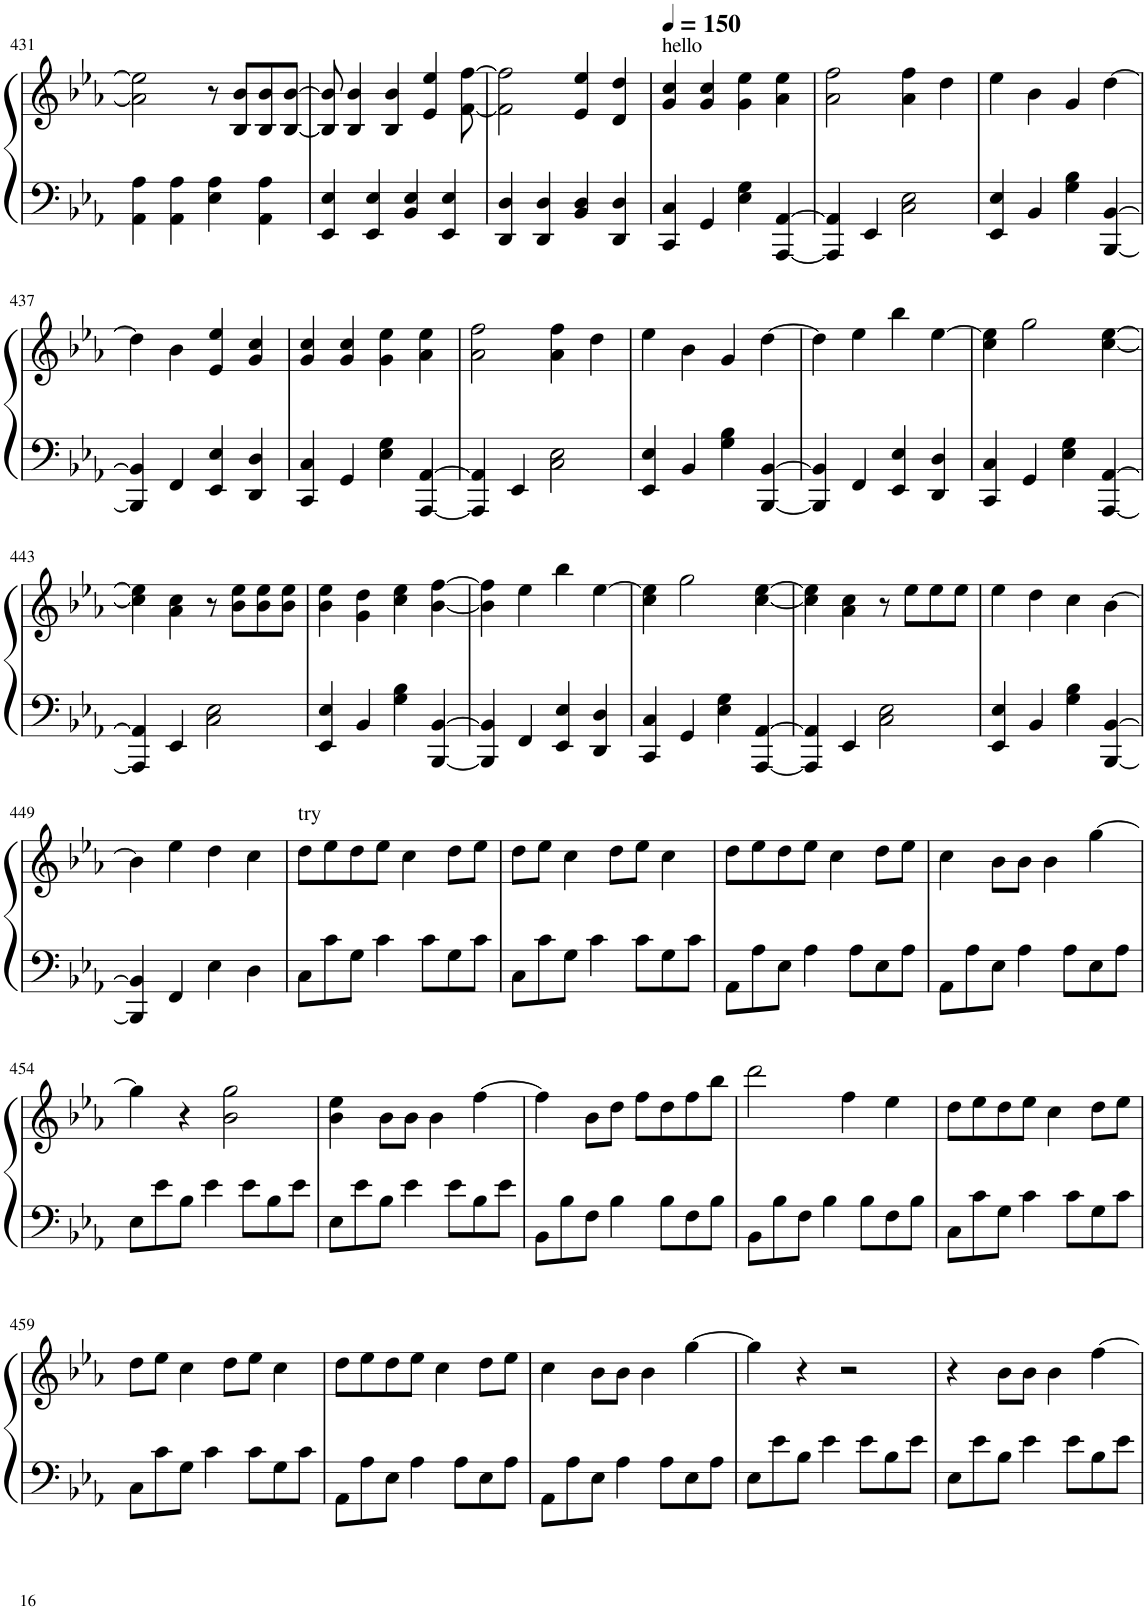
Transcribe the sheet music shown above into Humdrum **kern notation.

**kern	**kern
*part1	*part1
*staff2	*staff1
*I"Piano	*
*I'Pno.	*
!!LO:PB:g=z
*clefF4	*clefG2
*k[b-e-a-]	*k[b-e-a-]
*M4/4	*M4/4
=431	=431
4AA-\ 4A-\	2a-\] 2ee-\]
4AA-\ 4A-\	.
4E-\ 4A-\	8r
.	8B-/ 8b-/L
4AA-\ 4A-\	8B-/ 8b-/
.	[8B-/ [8b-/J
=432	=432
4EE-/ 4E-/	8B-/] 8b-/]
.	4B-/ 4b-/
4EE-/ 4E-/	.
.	4B-/ 4b-/
4BB-/ 4E-/	.
.	4e-/ 4ee-/
4EE-/ 4E-/	.
.	[8f\ [8ff\
=433	=433
4DD/ 4D/	2f\] 2ff\]
4DD/ 4D/	.
4BB-/ 4D/	4e-/ 4ee-/
4DD/ 4D/	4d/ 4dd/
=434	=434
*	*MM150
!	!LO:TX:a:t=hello
4CC/ 4C/	4g/ 4cc/
4GG/	4g/ 4cc/
4E-\ 4G\	4g\ 4ee-\
[4AAA-/ [4AA-/	4a-\ 4ee-\
=435	=435
4AAA-/] 4AA-/]	2a-\ 2ff\
4EE-/	.
2C\ 2E-\	4a-\ 4ff\
.	4dd\
=436	=436
4EE-/ 4E-/	4ee-\
4BB-/	4b-\
4G\ 4B-\	4g/
[4BBB-/ [4BB-/	[4dd\
!!LO:LB:g=z
=437	=437
4BBB-/] 4BB-/]	4dd\]
4FF/	4b-\
4EE-/ 4E-/	4e-/ 4ee-/
4DD/ 4D/	4g/ 4cc/
=438	=438
4CC/ 4C/	4g/ 4cc/
4GG/	4g/ 4cc/
4E-\ 4G\	4g\ 4ee-\
[4AAA-/ [4AA-/	4a-\ 4ee-\
=439	=439
4AAA-/] 4AA-/]	2a-\ 2ff\
4EE-/	.
2C\ 2E-\	4a-\ 4ff\
.	4dd\
=440	=440
4EE-/ 4E-/	4ee-\
4BB-/	4b-\
4G\ 4B-\	4g/
[4BBB-/ [4BB-/	[4dd\
=441	=441
4BBB-/] 4BB-/]	4dd\]
4FF/	4ee-\
4EE-/ 4E-/	4bb-\
4DD/ 4D/	[4ee-\
=442	=442
4CC/ 4C/	4cc\ 4ee-\]
4GG/	2gg\
4E-\ 4G\	.
[4AAA-/ [4AA-/	[4cc\ [4ee-\
!!LO:LB:g=z
=443	=443
4AAA-/] 4AA-/]	4cc\] 4ee-\]
4EE-/	4a-\ 4cc\
2C\ 2E-\	8r
.	8b-\ 8ee-\L
.	8b-\ 8ee-\
.	8b-\ 8ee-\J
=444	=444
4EE-/ 4E-/	4b-\ 4ee-\
4BB-/	4g\ 4dd\
4G\ 4B-\	4cc\ 4ee-\
[4BBB-/ [4BB-/	[4b-\ [4ff\
=445	=445
4BBB-/] 4BB-/]	4b-\] 4ff\]
4FF/	4ee-\
4EE-/ 4E-/	4bb-\
4DD/ 4D/	[4ee-\
=446	=446
4CC/ 4C/	4cc\ 4ee-\]
4GG/	2gg\
4E-\ 4G\	.
[4AAA-/ [4AA-/	[4cc\ [4ee-\
=447	=447
4AAA-/] 4AA-/]	4cc\] 4ee-\]
4EE-/	4a-\ 4cc\
2C\ 2E-\	8r
.	8ee-\L
.	8ee-\
.	8ee-\J
=448	=448
4EE-/ 4E-/	4ee-\
4BB-/	4dd\
4G\ 4B-\	4cc\
[4BBB-/ [4BB-/	[4b-\
!!LO:LB:g=z
=449	=449
4BBB-/] 4BB-/]	4b-\]
4FF/	4ee-\
4E-\	4dd\
4D\	4cc\
=450	=450
!	!LO:TX:a:t=try
8C\L	8dd\L
8c\	8ee-\
8G\J	8dd\
4c\	8ee-\J
.	4cc\
8c\L	.
8G\	8dd\L
8c\J	8ee-\J
=451	=451
8C\L	8dd\L
8c\	8ee-\J
8G\J	4cc\
4c\	.
.	8dd\L
8c\L	8ee-\J
8G\	4cc\
8c\J	.
=452	=452
8AA-\L	8dd\L
8A-\	8ee-\
8E-\J	8dd\
4A-\	8ee-\J
.	4cc\
8A-\L	.
8E-\	8dd\L
8A-\J	8ee-\J
=453	=453
8AA-\L	4cc\
8A-\	.
8E-\J	8b-\L
4A-\	8b-\J
.	4b-\
8A-\L	.
8E-\	[4gg\
8A-\J	.
!!LO:LB:g=z
=454	=454
8E-\L	4gg\]
8e-\	.
8B-\J	4r
4e-\	.
.	2b-\ 2gg\
8e-\L	.
8B-\	.
8e-\J	.
=455	=455
8E-\L	4b-\ 4ee-\
8e-\	.
8B-\J	8b-\L
4e-\	8b-\J
.	4b-\
8e-\L	.
8B-\	[4ff\
8e-\J	.
=456	=456
8BB-\L	4ff\]
8B-\	.
8F\J	8b-\L
4B-\	8dd\J
.	8ff\L
8B-\L	8dd\
8F\	8ff\
8B-\J	8bb-\J
=457	=457
8BB-\L	2ddd\
8B-\	.
8F\J	.
4B-\	.
.	4ff\
8B-\L	.
8F\	4ee-\
8B-\J	.
=458	=458
8C\L	8dd\L
8c\	8ee-\
8G\J	8dd\
4c\	8ee-\J
.	4cc\
8c\L	.
8G\	8dd\L
8c\J	8ee-\J
!!LO:LB:g=z
=459	=459
8C\L	8dd\L
8c\	8ee-\J
8G\J	4cc\
4c\	.
.	8dd\L
8c\L	8ee-\J
8G\	4cc\
8c\J	.
=460	=460
8AA-\L	8dd\L
8A-\	8ee-\
8E-\J	8dd\
4A-\	8ee-\J
.	4cc\
8A-\L	.
8E-\	8dd\L
8A-\J	8ee-\J
=461	=461
8AA-\L	4cc\
8A-\	.
8E-\J	8b-\L
4A-\	8b-\J
.	4b-\
8A-\L	.
8E-\	[4gg\
8A-\J	.
=462	=462
8E-\L	4gg\]
8e-\	.
8B-\J	4r
4e-\	.
.	2r
8e-\L	.
8B-\	.
8e-\J	.
=463	=463
8E-\L	4r
8e-\	.
8B-\J	8b-\L
4e-\	8b-\J
.	4b-\
8e-\L	.
8B-\	[4ff\
8e-\J	.
=	=
*-	*-
